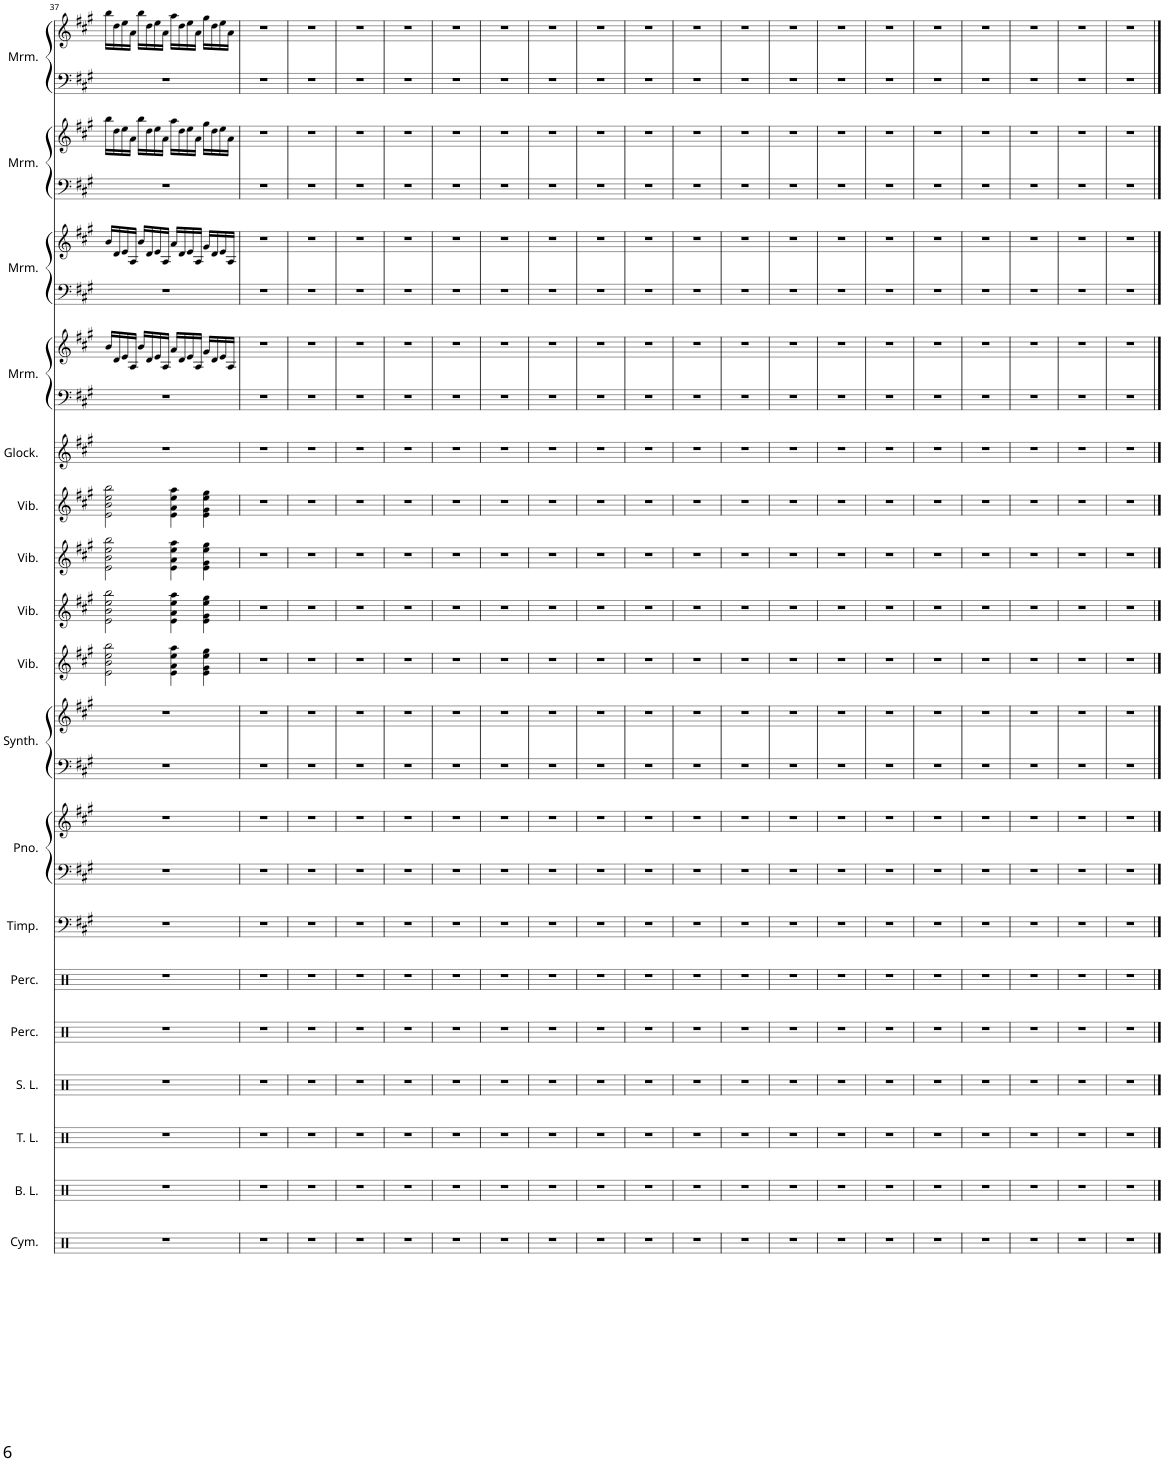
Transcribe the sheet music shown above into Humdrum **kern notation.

**kern	**kern	**kern	**kern	**kern	**kern	**kern	**kern	**kern	**kern	**kern	**kern	**kern	**kern	**kern	**kern	**kern	**kern	**kern	**kern	**kern	**kern	**kern	**kern
*part18	*part17	*part16	*part15	*part14	*part13	*part12	*part11	*part11	*part10	*part10	*part9	*part8	*part7	*part6	*part5	*part4	*part4	*part3	*part3	*part2	*part2	*part1	*part1
*staff24	*staff23	*staff22	*staff21	*staff20	*staff19	*staff18	*staff17	*staff16	*staff15	*staff14	*staff13	*staff12	*staff11	*staff10	*staff9	*staff8	*staff7	*staff6	*staff5	*staff4	*staff3	*staff2	*staff1
*I"Cymbals	*I"MDL Bass Line 5	*I"MDL Tenor Line	*I"MDL Snare Line	*I"Percussion	*I"Percussion	*I"Timpani	*I"Piano	*	*I"Piano	*	*I"Vibraphone	*I"Vibraphone	*I"Vibraphone	*I"Vibraphone	*I"Xylophone	*I"Marimba	*	*I"Marimba	*	*I"Marimba	*	*I"Marimba	*
*I'Cym.	*I'B. L.	*I'T. L.	*I'S. L.	*I'Perc.	*I'Perc.	*I'Timp.	*I'Pno.	*	*I'Pno.	*	*I'Vib.	*I'Vib.	*I'Vib.	*I'Vib.	*I'Xyl.	*I'Mrm.	*	*I'Mrm.	*	*I'Mrm.	*	*I'Mrm.	*
!!LO:PB:g=z
*clefX	*clefX	*clefX	*clefX	*clefX	*clefX	*clefF4	*clefF4	*clefG2	*clefF4	*clefG2	*clefG2	*clefG2	*clefG2	*clefG2	*clefG2	*clefF4	*clefG2	*clefF4	*clefG2	*clefF4	*clefG2	*clefF4	*clefG2
*	*	*	*	*	*	*	*	*	*	*	*	*	*	*	*Trd-14c-24	*	*	*	*	*	*	*	*
*k[]	*k[]	*k[]	*k[]	*k[]	*k[]	*k[f#c#g#]	*k[f#c#g#]	*k[f#c#g#]	*k[f#c#g#]	*k[f#c#g#]	*k[f#c#g#]	*k[f#c#g#]	*k[f#c#g#]	*k[f#c#g#]	*k[f#c#g#]	*k[f#c#g#]	*k[f#c#g#]	*k[f#c#g#]	*k[f#c#g#]	*k[f#c#g#]	*k[f#c#g#]	*k[f#c#g#]	*k[f#c#g#]
*M4/4	*M4/4	*M4/4	*M4/4	*M4/4	*M4/4	*M4/4	*M4/4	*M4/4	*M4/4	*M4/4	*M4/4	*M4/4	*M4/4	*M4/4	*M4/4	*M4/4	*M4/4	*M4/4	*M4/4	*M4/4	*M4/4	*M4/4	*M4/4
=37	=37	=37	=37	=37	=37	=37	=37	=37	=37	=37	=37	=37	=37	=37	=37	=37	=37	=37	=37	=37	=37	=37	=37
1r	1r	1r	1r	1r	1r	1r	1r	1r	1r	1r	2e\ 2b\ 2ee\ 2bb\	2e\ 2b\ 2ee\ 2bb\	2e\ 2b\ 2ee\ 2bb\	2e\ 2b\ 2ee\ 2bb\	1r	1r	16b/LL	1r	16b/LL	1r	16bb\LL	1r	16bb\LL
.	.	.	.	.	.	.	.	.	.	.	.	.	.	.	.	.	16d/	.	16d/	.	16dd\	.	16dd\
.	.	.	.	.	.	.	.	.	.	.	.	.	.	.	.	.	16e/	.	16e/	.	16ee\	.	16ee\
.	.	.	.	.	.	.	.	.	.	.	.	.	.	.	.	.	16A/JJ	.	16A/JJ	.	16a\JJ	.	16a\JJ
.	.	.	.	.	.	.	.	.	.	.	.	.	.	.	.	.	16b/LL	.	16b/LL	.	16bb\LL	.	16bb\LL
.	.	.	.	.	.	.	.	.	.	.	.	.	.	.	.	.	16d/	.	16d/	.	16dd\	.	16dd\
.	.	.	.	.	.	.	.	.	.	.	.	.	.	.	.	.	16e/	.	16e/	.	16ee\	.	16ee\
.	.	.	.	.	.	.	.	.	.	.	.	.	.	.	.	.	16A/JJ	.	16A/JJ	.	16a\JJ	.	16a\JJ
.	.	.	.	.	.	.	.	.	.	.	4e\ 4a\ 4ee\ 4aa\	4e\ 4a\ 4ee\ 4aa\	4e\ 4a\ 4ee\ 4aa\	4e\ 4a\ 4ee\ 4aa\	.	.	16a/LL	.	16a/LL	.	16aa\LL	.	16aa\LL
.	.	.	.	.	.	.	.	.	.	.	.	.	.	.	.	.	16d/	.	16d/	.	16dd\	.	16dd\
.	.	.	.	.	.	.	.	.	.	.	.	.	.	.	.	.	16e/	.	16e/	.	16ee\	.	16ee\
.	.	.	.	.	.	.	.	.	.	.	.	.	.	.	.	.	16A/JJ	.	16A/JJ	.	16a\JJ	.	16a\JJ
.	.	.	.	.	.	.	.	.	.	.	4e\ 4g#\ 4ee\ 4gg#\	4e\ 4g#\ 4ee\ 4gg#\	4e\ 4g#\ 4ee\ 4gg#\	4e\ 4g#\ 4ee\ 4gg#\	.	.	16g#/LL	.	16g#/LL	.	16gg#\LL	.	16gg#\LL
.	.	.	.	.	.	.	.	.	.	.	.	.	.	.	.	.	16d/	.	16d/	.	16dd\	.	16dd\
.	.	.	.	.	.	.	.	.	.	.	.	.	.	.	.	.	16e/	.	16e/	.	16ee\	.	16ee\
.	.	.	.	.	.	.	.	.	.	.	.	.	.	.	.	.	16A/JJ	.	16A/JJ	.	16a\JJ	.	16a\JJ
=38	=38	=38	=38	=38	=38	=38	=38	=38	=38	=38	=38	=38	=38	=38	=38	=38	=38	=38	=38	=38	=38	=38	=38
1r	1r	1r	1r	1r	1r	1r	1r	1r	1r	1r	1r	1r	1r	1r	1r	1r	1r	1r	1r	1r	1r	1r	1r
=39	=39	=39	=39	=39	=39	=39	=39	=39	=39	=39	=39	=39	=39	=39	=39	=39	=39	=39	=39	=39	=39	=39	=39
1r	1r	1r	1r	1r	1r	1r	1r	1r	1r	1r	1r	1r	1r	1r	1r	1r	1r	1r	1r	1r	1r	1r	1r
=40	=40	=40	=40	=40	=40	=40	=40	=40	=40	=40	=40	=40	=40	=40	=40	=40	=40	=40	=40	=40	=40	=40	=40
1r	1r	1r	1r	1r	1r	1r	1r	1r	1r	1r	1r	1r	1r	1r	1r	1r	1r	1r	1r	1r	1r	1r	1r
=41	=41	=41	=41	=41	=41	=41	=41	=41	=41	=41	=41	=41	=41	=41	=41	=41	=41	=41	=41	=41	=41	=41	=41
1r	1r	1r	1r	1r	1r	1r	1r	1r	1r	1r	1r	1r	1r	1r	1r	1r	1r	1r	1r	1r	1r	1r	1r
=42	=42	=42	=42	=42	=42	=42	=42	=42	=42	=42	=42	=42	=42	=42	=42	=42	=42	=42	=42	=42	=42	=42	=42
1r	1r	1r	1r	1r	1r	1r	1r	1r	1r	1r	1r	1r	1r	1r	1r	1r	1r	1r	1r	1r	1r	1r	1r
=43	=43	=43	=43	=43	=43	=43	=43	=43	=43	=43	=43	=43	=43	=43	=43	=43	=43	=43	=43	=43	=43	=43	=43
1r	1r	1r	1r	1r	1r	1r	1r	1r	1r	1r	1r	1r	1r	1r	1r	1r	1r	1r	1r	1r	1r	1r	1r
=44	=44	=44	=44	=44	=44	=44	=44	=44	=44	=44	=44	=44	=44	=44	=44	=44	=44	=44	=44	=44	=44	=44	=44
1r	1r	1r	1r	1r	1r	1r	1r	1r	1r	1r	1r	1r	1r	1r	1r	1r	1r	1r	1r	1r	1r	1r	1r
=45	=45	=45	=45	=45	=45	=45	=45	=45	=45	=45	=45	=45	=45	=45	=45	=45	=45	=45	=45	=45	=45	=45	=45
1r	1r	1r	1r	1r	1r	1r	1r	1r	1r	1r	1r	1r	1r	1r	1r	1r	1r	1r	1r	1r	1r	1r	1r
=46	=46	=46	=46	=46	=46	=46	=46	=46	=46	=46	=46	=46	=46	=46	=46	=46	=46	=46	=46	=46	=46	=46	=46
1r	1r	1r	1r	1r	1r	1r	1r	1r	1r	1r	1r	1r	1r	1r	1r	1r	1r	1r	1r	1r	1r	1r	1r
=47	=47	=47	=47	=47	=47	=47	=47	=47	=47	=47	=47	=47	=47	=47	=47	=47	=47	=47	=47	=47	=47	=47	=47
1r	1r	1r	1r	1r	1r	1r	1r	1r	1r	1r	1r	1r	1r	1r	1r	1r	1r	1r	1r	1r	1r	1r	1r
=48	=48	=48	=48	=48	=48	=48	=48	=48	=48	=48	=48	=48	=48	=48	=48	=48	=48	=48	=48	=48	=48	=48	=48
1r	1r	1r	1r	1r	1r	1r	1r	1r	1r	1r	1r	1r	1r	1r	1r	1r	1r	1r	1r	1r	1r	1r	1r
=49	=49	=49	=49	=49	=49	=49	=49	=49	=49	=49	=49	=49	=49	=49	=49	=49	=49	=49	=49	=49	=49	=49	=49
1r	1r	1r	1r	1r	1r	1r	1r	1r	1r	1r	1r	1r	1r	1r	1r	1r	1r	1r	1r	1r	1r	1r	1r
=50	=50	=50	=50	=50	=50	=50	=50	=50	=50	=50	=50	=50	=50	=50	=50	=50	=50	=50	=50	=50	=50	=50	=50
1r	1r	1r	1r	1r	1r	1r	1r	1r	1r	1r	1r	1r	1r	1r	1r	1r	1r	1r	1r	1r	1r	1r	1r
=51	=51	=51	=51	=51	=51	=51	=51	=51	=51	=51	=51	=51	=51	=51	=51	=51	=51	=51	=51	=51	=51	=51	=51
1r	1r	1r	1r	1r	1r	1r	1r	1r	1r	1r	1r	1r	1r	1r	1r	1r	1r	1r	1r	1r	1r	1r	1r
=52	=52	=52	=52	=52	=52	=52	=52	=52	=52	=52	=52	=52	=52	=52	=52	=52	=52	=52	=52	=52	=52	=52	=52
1r	1r	1r	1r	1r	1r	1r	1r	1r	1r	1r	1r	1r	1r	1r	1r	1r	1r	1r	1r	1r	1r	1r	1r
=53	=53	=53	=53	=53	=53	=53	=53	=53	=53	=53	=53	=53	=53	=53	=53	=53	=53	=53	=53	=53	=53	=53	=53
1r	1r	1r	1r	1r	1r	1r	1r	1r	1r	1r	1r	1r	1r	1r	1r	1r	1r	1r	1r	1r	1r	1r	1r
=54	=54	=54	=54	=54	=54	=54	=54	=54	=54	=54	=54	=54	=54	=54	=54	=54	=54	=54	=54	=54	=54	=54	=54
1r	1r	1r	1r	1r	1r	1r	1r	1r	1r	1r	1r	1r	1r	1r	1r	1r	1r	1r	1r	1r	1r	1r	1r
=55	=55	=55	=55	=55	=55	=55	=55	=55	=55	=55	=55	=55	=55	=55	=55	=55	=55	=55	=55	=55	=55	=55	=55
1r	1r	1r	1r	1r	1r	1r	1r	1r	1r	1r	1r	1r	1r	1r	1r	1r	1r	1r	1r	1r	1r	1r	1r
=56	=56	=56	=56	=56	=56	=56	=56	=56	=56	=56	=56	=56	=56	=56	=56	=56	=56	=56	=56	=56	=56	=56	=56
1r	1r	1r	1r	1r	1r	1r	1r	1r	1r	1r	1r	1r	1r	1r	1r	1r	1r	1r	1r	1r	1r	1r	1r
==	==	==	==	==	==	==	==	==	==	==	==	==	==	==	==	==	==	==	==	==	==	==	==
*-	*-	*-	*-	*-	*-	*-	*-	*-	*-	*-	*-	*-	*-	*-	*-	*-	*-	*-	*-	*-	*-	*-	*-
